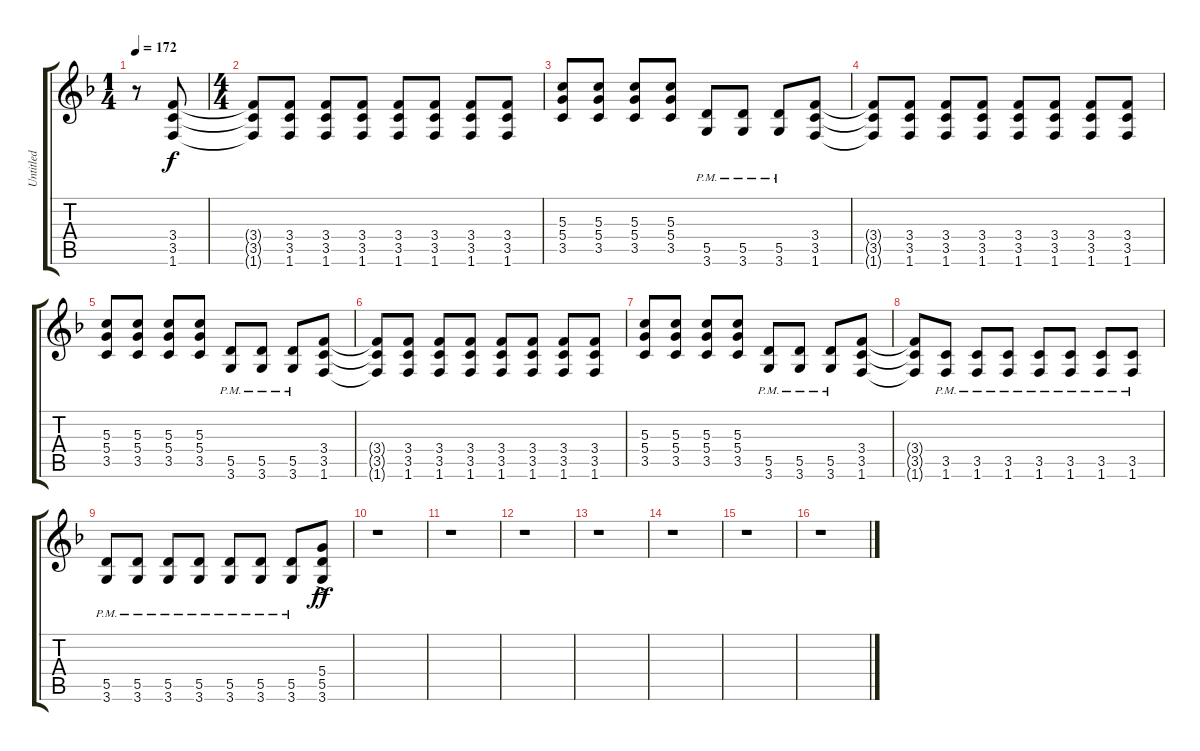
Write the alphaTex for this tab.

\track ("Untitled" "Untitled") {instrument distortionguitar}
\staff {score tabs}
\tuning (E4 B3 G3 D3 A2 E2) {hide}
\ts (1 4)
\tempo 172
\clef g2
\ks f
r.8{dy f instrument distortionguitar} (3.4 3.5 1.6).8 |
\ts (4 4)
(3.4{t} 3.5{t} 1.6{t}).8 (3.4 3.5 1.6).8 (3.4 3.5 1.6).8 (3.4 3.5 1.6).8 (3.4 3.5 1.6).8 (3.4 3.5 1.6).8 (3.4 3.5 1.6).8 (3.4 3.5 1.6).8 |
(5.3 5.4 3.5).8 (5.3 5.4 3.5).8 (5.3 5.4 3.5).8 (5.3 5.4 3.5).8 (5.5{pm} 3.6{pm}).8 (5.5{pm} 3.6{pm}).8 (5.5{pm} 3.6{pm}).8 (3.4 3.5 1.6).8 |
(3.4{t} 3.5{t} 1.6{t}).8 (3.4 3.5 1.6).8 (3.4 3.5 1.6).8 (3.4 3.5 1.6).8 (3.4 3.5 1.6).8 (3.4 3.5 1.6).8 (3.4 3.5 1.6).8 (3.4 3.5 1.6).8 |
(5.3 5.4 3.5).8 (5.3 5.4 3.5).8 (5.3 5.4 3.5).8 (5.3 5.4 3.5).8 (5.5{pm} 3.6{pm}).8 (5.5{pm} 3.6{pm}).8 (5.5{pm} 3.6{pm}).8 (3.4 3.5 1.6).8 |
(3.4{t} 3.5{t} 1.6{t}).8 (3.4 3.5 1.6).8 (3.4 3.5 1.6).8 (3.4 3.5 1.6).8 (3.4 3.5 1.6).8 (3.4 3.5 1.6).8 (3.4 3.5 1.6).8 (3.4 3.5 1.6).8 |
(5.3 5.4 3.5).8 (5.3 5.4 3.5).8 (5.3 5.4 3.5).8 (5.3 5.4 3.5).8 (5.5{pm} 3.6{pm}).8 (5.5{pm} 3.6{pm}).8 (5.5{pm} 3.6{pm}).8 (3.4 3.5 1.6).8 |
(3.4{t} 3.5{t} 1.6{t}).8 (3.5{pm} 1.6{pm}).8 (3.5{pm} 1.6{pm}).8 (3.5{pm} 1.6{pm}).8 (3.5{pm} 1.6{pm}).8 (3.5{pm} 1.6{pm}).8 (3.5{pm} 1.6{pm}).8 (3.5{pm} 1.6{pm}).8 |
(5.5{pm} 3.6{pm}).8 (5.5{pm} 3.6{pm}).8 (5.5{pm} 3.6{pm}).8 (5.5{pm} 3.6{pm}).8 (5.5{pm} 3.6{pm}).8 (5.5{pm} 3.6{pm}).8 (5.5{pm} 3.6{pm}).8 (5.4{ac} 5.5{ac} 3.6{ac}).8{dy ff} |
r.1 |
r.1 |
r.1 |
r.1 |
r.1 |
r.1 |
r.1
